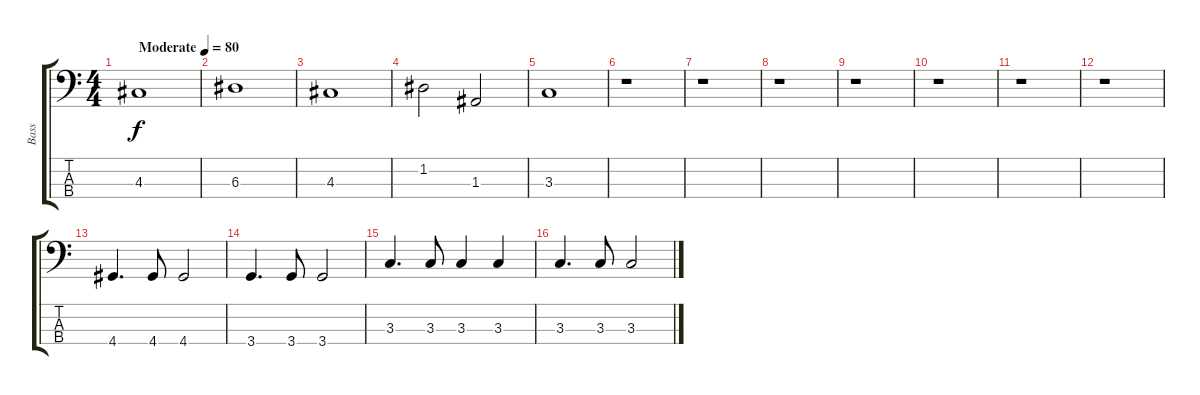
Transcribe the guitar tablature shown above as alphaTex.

\track ("Bass" "Bass") {instrument electricbassfinger}
\staff {score tabs}
\tuning (G2 D2 A1 E1) {hide}
\ts (4 4)
\tempo (80 "Moderate")
\clef f4
\ks c
4.3.1{dy f instrument electricbassfinger} |
6.3.1 |
4.3.1 |
1.2.2 1.3.2 |
3.3.1 |
r.1 |
r.1 |
r.1 |
r.1 |
r.1 |
r.1 |
r.1 |
4.4.4{d} 4.4.8 4.4.2 |
3.4.4{d} 3.4.8 3.4.2 |
3.3.4{d} 3.3.8 3.3.4 3.3.4 |
3.3.4{d} 3.3.8 3.3.2
